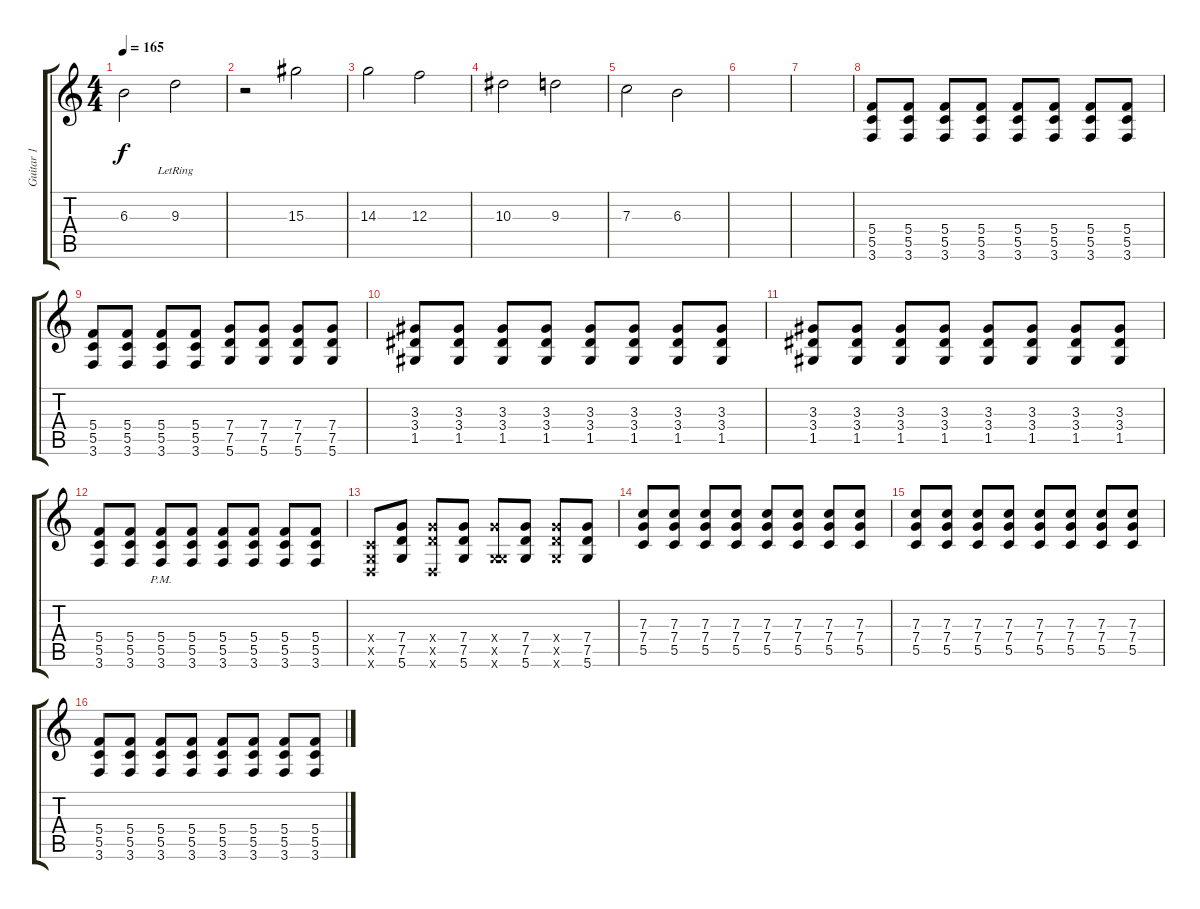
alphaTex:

\track ("Guitar 1" "Guitar 1") {instrument overdrivenguitar}
\staff {score tabs}
\tuning (D4 A3 F3 C3 G2 D2) {hide}
\ts (4 4)
\tempo 165
\clef g2
\ks c
6.3.2{dy f} 9.3{lr}.2 |
r.2 15.3.2 |
14.3.2 12.3.2 |
10.3.2 9.3.2 |
7.3.2 6.3.2 |
|
|
(5.4 5.5 3.6).8 (5.4 5.5 3.6).8 (5.4 5.5 3.6).8 (5.4 5.5 3.6).8 (5.4 5.5 3.6).8 (5.4 5.5 3.6).8 (5.4 5.5 3.6).8 (5.4 5.5 3.6).8 |
(5.4 5.5 3.6).8 (5.4 5.5 3.6).8 (5.4 5.5 3.6).8 (5.4 5.5 3.6).8 (7.4 7.5 5.6).8 (7.4 7.5 5.6).8 (7.4 7.5 5.6).8 (7.4 7.5 5.6).8 |
(3.3 3.4 1.5).8 (3.3 3.4 1.5).8 (3.3 3.4 1.5).8 (3.3 3.4 1.5).8 (3.3 3.4 1.5).8 (3.3 3.4 1.5).8 (3.3 3.4 1.5).8 (3.3 3.4 1.5).8 |
(3.3 3.4 1.5).8 (3.3 3.4 1.5).8 (3.3 3.4 1.5).8 (3.3 3.4 1.5).8 (3.3 3.4 1.5).8 (3.3 3.4 1.5).8 (3.3 3.4 1.5).8 (3.3 3.4 1.5).8 |
(5.4 5.5 3.6).8 (5.4 5.5 3.6).8 (5.4{pm} 5.5 3.6).8 (5.4 5.5 3.6).8 (5.4 5.5 3.6).8 (5.4 5.5 3.6).8 (5.4 5.5 3.6).8 (5.4 5.5 3.6).8 |
(0.4{x} 0.5{x} 0.6{x}).8 (7.4 7.5 5.6).8 (7.4{x} 7.5{x} 0.6{x}).8 (7.4 7.5 5.6).8 (7.4{x} 0.5{x} 5.6{x}).8 (7.4 7.5 5.6).8 (7.4{x} 7.5{x} 5.6{x}).8 (7.4 7.5 5.6).8 |
(7.3 7.4 5.5).8 (7.3 7.4 5.5).8 (7.3 7.4 5.5).8 (7.3 7.4 5.5).8 (7.3 7.4 5.5).8 (7.3 7.4 5.5).8 (7.3 7.4 5.5).8 (7.3 7.4 5.5).8 |
(7.3 7.4 5.5).8 (7.3 7.4 5.5).8 (7.3 7.4 5.5).8 (7.3 7.4 5.5).8 (7.3 7.4 5.5).8 (7.3 7.4 5.5).8 (7.3 7.4 5.5).8 (7.3 7.4 5.5).8 |
(5.4 5.5 3.6).8 (5.4 5.5 3.6).8 (5.4 5.5 3.6).8 (5.4 5.5 3.6).8 (5.4 5.5 3.6).8 (5.4 5.5 3.6).8 (5.4 5.5 3.6).8 (5.4 5.5 3.6).8
